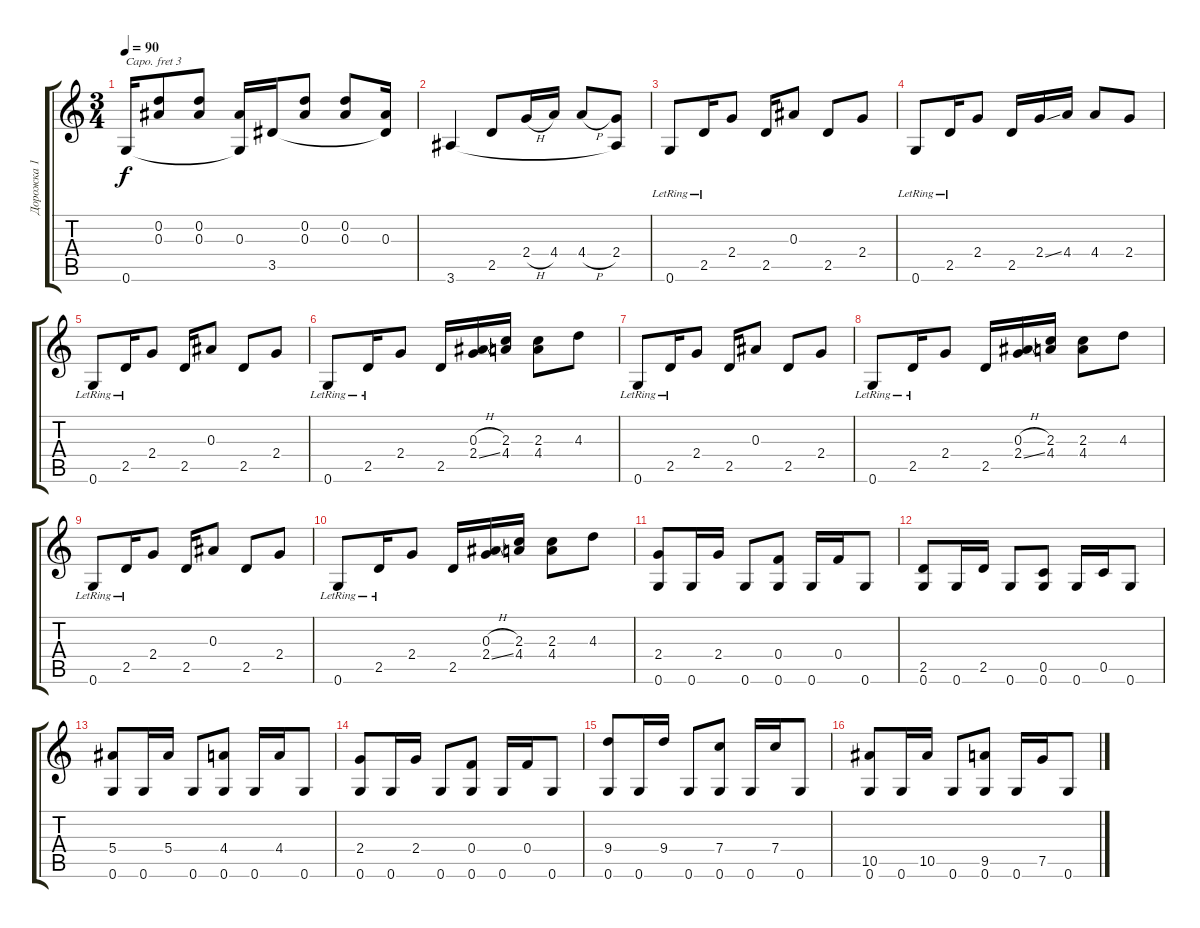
\track ("Дорожка 1" "Дорожка 1") {instrument acousticguitarsteel}
\staff {score tabs}
\capo 3
\tuning (E4 B3 G3 D3 A2 E2) {hide}
\ts (3 4)
\tempo 90
\clef g2
\ks c
0.6.16{dy f} (0.2 0.3).8 (0.2 0.3).8 (0.3 0.6{t}).16 3.5.16 (0.2 0.3).8 (0.2 0.3).8 (0.3 3.5{t}).16 |
3.6.4 2.5.8 2.4{h}.16 4.4.16 4.4{h}.8 (2.4 3.6{t}).8 |
0.6{lr}.8 2.5{lr}.16 2.4.8 2.5.16 0.3.8 2.5.8 2.4.8 |
0.6{lr}.8 2.5{lr}.16 2.4.8 2.5.16 2.4{ss}.16 4.4.16 4.4.8 2.4.8 |
0.6{lr}.8 2.5{lr}.16 2.4.8 2.5.16 0.3.8 2.5.8 2.4.8 |
0.6{lr}.8 2.5{lr}.16 2.4.8 2.5.16 (0.3{h} 2.4{ss}).16 (2.3 4.4).16 (2.3 4.4).8 4.3.8 |
0.6{lr}.8 2.5{lr}.16 2.4.8 2.5.16 0.3.8 2.5.8 2.4.8 |
0.6{lr}.8 2.5{lr}.16 2.4.8 2.5.16 (0.3{h} 2.4{ss}).16 (2.3 4.4).16 (2.3 4.4).8 4.3.8 |
0.6{lr}.8 2.5{lr}.16 2.4.8 2.5.16 0.3.8 2.5.8 2.4.8 |
0.6{lr}.8 2.5{lr}.16 2.4.8 2.5.16 (0.3{h} 2.4{ss}).16 (2.3 4.4).16 (2.3 4.4).8 4.3.8 |
(2.4 0.6).8 0.6.16 2.4.16 0.6.8 (0.4 0.6).8 0.6.16 0.4.16 0.6.8 |
(2.5 0.6).8 0.6.16 2.5.16 0.6.8 (0.5 0.6).8 0.6.16 0.5.16 0.6.8 |
(5.4 0.6).8 0.6.16 5.4.16 0.6.8 (4.4 0.6).8 0.6.16 4.4.16 0.6.8 |
(2.4 0.6).8 0.6.16 2.4.16 0.6.8 (0.4 0.6).8 0.6.16 0.4.16 0.6.8 |
(9.4 0.6).8 0.6.16 9.4.16 0.6.8 (7.4 0.6).8 0.6.16 7.4.16 0.6.8 |
(10.5 0.6).8 0.6.16 10.5.16 0.6.8 (9.5 0.6).8 0.6.16 7.5.16 0.6.8
